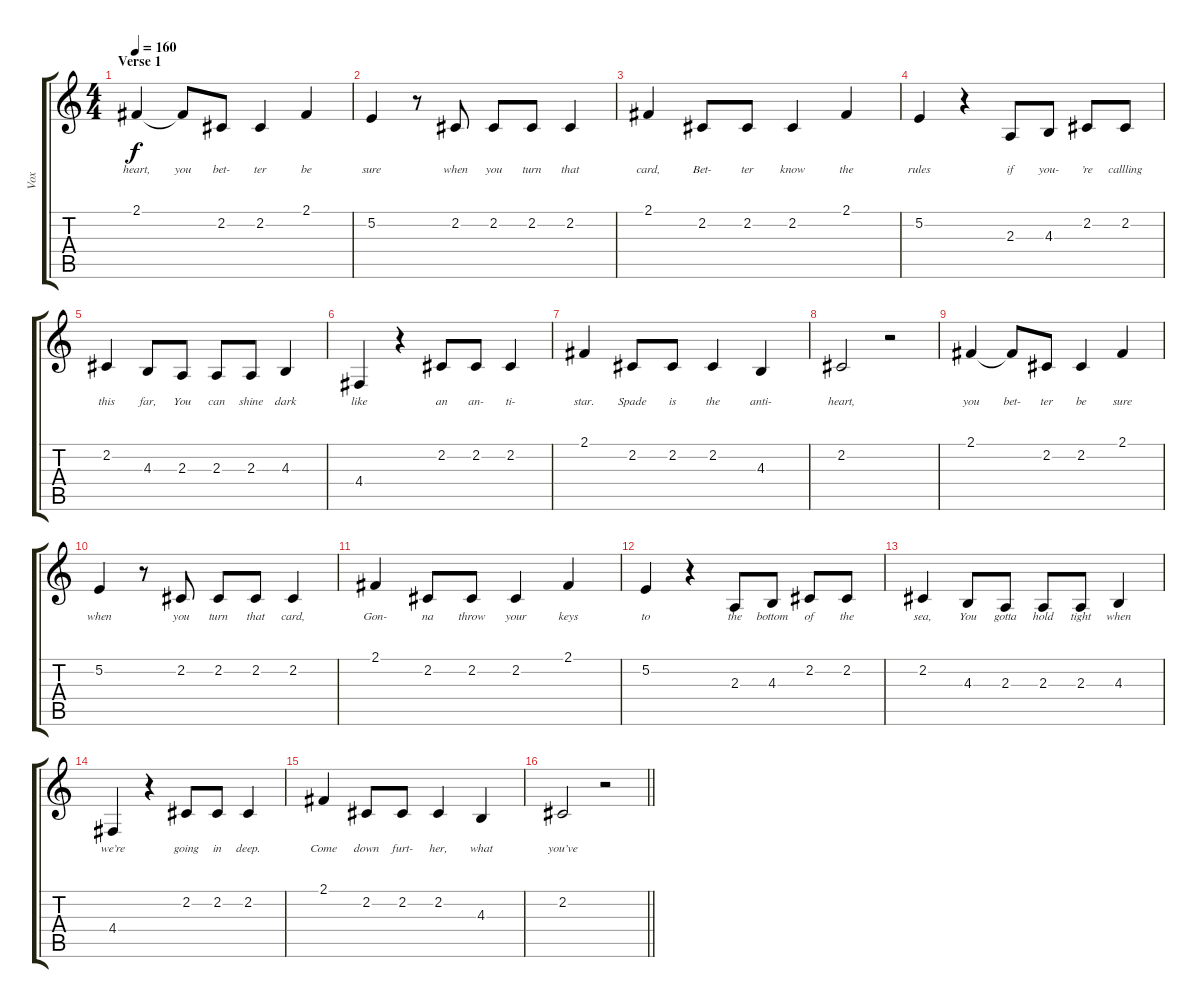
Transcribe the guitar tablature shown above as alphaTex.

\track ("Vox" "Vox") {instrument altosax}
\staff {score tabs}
\tuning (E4 B3 G3 D3 A2 D2) {hide}
\ts (4 4)
\section ("" "Verse 1")
\tempo 160
\clef g2
\ks c
2.1.4{lyrics (0 "heart,") lyrics (1 "") lyrics (2 "") lyrics (3 "") lyrics (4 "") dy f} 2.1{t}.8{lyrics (0 "you") lyrics (1 "") lyrics (2 "") lyrics (3 "") lyrics (4 "")} 2.2.8{lyrics (0 "bet-") lyrics (1 "") lyrics (2 "") lyrics (3 "") lyrics (4 "")} 2.2.4{lyrics (0 "ter") lyrics (1 "") lyrics (2 "") lyrics (3 "") lyrics (4 "")} 2.1.4{lyrics (0 "be") lyrics (1 "") lyrics (2 "") lyrics (3 "") lyrics (4 "")} |
5.2.4{lyrics (0 "sure") lyrics (1 "") lyrics (2 "") lyrics (3 "") lyrics (4 "")} r.8 2.2.8{lyrics (0 "when") lyrics (1 "") lyrics (2 "") lyrics (3 "") lyrics (4 "")} 2.2.8{lyrics (0 "you") lyrics (1 "") lyrics (2 "") lyrics (3 "") lyrics (4 "")} 2.2.8{lyrics (0 "turn") lyrics (1 "") lyrics (2 "") lyrics (3 "") lyrics (4 "")} 2.2.4{lyrics (0 "that") lyrics (1 "") lyrics (2 "") lyrics (3 "") lyrics (4 "")} |
2.1.4{lyrics (0 "card,") lyrics (1 "") lyrics (2 "") lyrics (3 "") lyrics (4 "")} 2.2.8{lyrics (0 "Bet-") lyrics (1 "") lyrics (2 "") lyrics (3 "") lyrics (4 "")} 2.2.8{lyrics (0 "ter") lyrics (1 "") lyrics (2 "") lyrics (3 "") lyrics (4 "")} 2.2.4{lyrics (0 "know") lyrics (1 "") lyrics (2 "") lyrics (3 "") lyrics (4 "")} 2.1.4{lyrics (0 "the") lyrics (1 "") lyrics (2 "") lyrics (3 "") lyrics (4 "")} |
5.2.4{lyrics (0 "rules") lyrics (1 "") lyrics (2 "") lyrics (3 "") lyrics (4 "")} r.4 2.3.8{lyrics (0 "if") lyrics (1 "") lyrics (2 "") lyrics (3 "") lyrics (4 "")} 4.3.8{lyrics (0 "you-") lyrics (1 "") lyrics (2 "") lyrics (3 "") lyrics (4 "")} 2.2.8{lyrics (0 "’re") lyrics (1 "") lyrics (2 "") lyrics (3 "") lyrics (4 "")} 2.2.8{lyrics (0 "callling") lyrics (1 "") lyrics (2 "") lyrics (3 "") lyrics (4 "")} |
2.2.4{lyrics (0 "this") lyrics (1 "") lyrics (2 "") lyrics (3 "") lyrics (4 "")} 4.3.8{lyrics (0 "far,") lyrics (1 "") lyrics (2 "") lyrics (3 "") lyrics (4 "")} 2.3.8{lyrics (0 "You") lyrics (1 "") lyrics (2 "") lyrics (3 "") lyrics (4 "")} 2.3.8{lyrics (0 "can") lyrics (1 "") lyrics (2 "") lyrics (3 "") lyrics (4 "")} 2.3.8{lyrics (0 "shine") lyrics (1 "") lyrics (2 "") lyrics (3 "") lyrics (4 "")} 4.3.4{lyrics (0 "dark") lyrics (1 "") lyrics (2 "") lyrics (3 "") lyrics (4 "")} |
4.4.4{lyrics (0 "like") lyrics (1 "") lyrics (2 "") lyrics (3 "") lyrics (4 "")} r.4 2.2.8{lyrics (0 "an") lyrics (1 "") lyrics (2 "") lyrics (3 "") lyrics (4 "")} 2.2.8{lyrics (0 "an-") lyrics (1 "") lyrics (2 "") lyrics (3 "") lyrics (4 "")} 2.2.4{lyrics (0 "ti-") lyrics (1 "") lyrics (2 "") lyrics (3 "") lyrics (4 "")} |
2.1.4{lyrics (0 "star.") lyrics (1 "") lyrics (2 "") lyrics (3 "") lyrics (4 "")} 2.2.8{lyrics (0 "Spade") lyrics (1 "") lyrics (2 "") lyrics (3 "") lyrics (4 "")} 2.2.8{lyrics (0 "is") lyrics (1 "") lyrics (2 "") lyrics (3 "") lyrics (4 "")} 2.2.4{lyrics (0 "the") lyrics (1 "") lyrics (2 "") lyrics (3 "") lyrics (4 "")} 4.3.4{lyrics (0 "anti-") lyrics (1 "") lyrics (2 "") lyrics (3 "") lyrics (4 "")} |
2.2.2{lyrics (0 "heart,") lyrics (1 "") lyrics (2 "") lyrics (3 "") lyrics (4 "")} r.2 |
2.1.4{lyrics (0 "you") lyrics (1 "") lyrics (2 "") lyrics (3 "") lyrics (4 "")} 2.1{t}.8{lyrics (0 "bet-") lyrics (1 "") lyrics (2 "") lyrics (3 "") lyrics (4 "")} 2.2.8{lyrics (0 "ter") lyrics (1 "") lyrics (2 "") lyrics (3 "") lyrics (4 "")} 2.2.4{lyrics (0 "be") lyrics (1 "") lyrics (2 "") lyrics (3 "") lyrics (4 "")} 2.1.4{lyrics (0 "sure") lyrics (1 "") lyrics (2 "") lyrics (3 "") lyrics (4 "")} |
5.2.4{lyrics (0 "when") lyrics (1 "") lyrics (2 "") lyrics (3 "") lyrics (4 "")} r.8 2.2.8{lyrics (0 "you") lyrics (1 "") lyrics (2 "") lyrics (3 "") lyrics (4 "")} 2.2.8{lyrics (0 "turn") lyrics (1 "") lyrics (2 "") lyrics (3 "") lyrics (4 "")} 2.2.8{lyrics (0 "that") lyrics (1 "") lyrics (2 "") lyrics (3 "") lyrics (4 "")} 2.2.4{lyrics (0 "card,") lyrics (1 "") lyrics (2 "") lyrics (3 "") lyrics (4 "")} |
2.1.4{lyrics (0 "Gon-") lyrics (1 "") lyrics (2 "") lyrics (3 "") lyrics (4 "")} 2.2.8{lyrics (0 "na") lyrics (1 "") lyrics (2 "") lyrics (3 "") lyrics (4 "")} 2.2.8{lyrics (0 "throw") lyrics (1 "") lyrics (2 "") lyrics (3 "") lyrics (4 "")} 2.2.4{lyrics (0 "your") lyrics (1 "") lyrics (2 "") lyrics (3 "") lyrics (4 "")} 2.1.4{lyrics (0 "keys") lyrics (1 "") lyrics (2 "") lyrics (3 "") lyrics (4 "")} |
5.2.4{lyrics (0 "to") lyrics (1 "") lyrics (2 "") lyrics (3 "") lyrics (4 "")} r.4 2.3.8{lyrics (0 "the") lyrics (1 "") lyrics (2 "") lyrics (3 "") lyrics (4 "")} 4.3.8{lyrics (0 "bottom") lyrics (1 "") lyrics (2 "") lyrics (3 "") lyrics (4 "")} 2.2.8{lyrics (0 "of") lyrics (1 "") lyrics (2 "") lyrics (3 "") lyrics (4 "")} 2.2.8{lyrics (0 "the") lyrics (1 "") lyrics (2 "") lyrics (3 "") lyrics (4 "")} |
2.2.4{lyrics (0 "sea,") lyrics (1 "") lyrics (2 "") lyrics (3 "") lyrics (4 "")} 4.3.8{lyrics (0 "You") lyrics (1 "") lyrics (2 "") lyrics (3 "") lyrics (4 "")} 2.3.8{lyrics (0 "gotta") lyrics (1 "") lyrics (2 "") lyrics (3 "") lyrics (4 "")} 2.3.8{lyrics (0 "hold") lyrics (1 "") lyrics (2 "") lyrics (3 "") lyrics (4 "")} 2.3.8{lyrics (0 "tight") lyrics (1 "") lyrics (2 "") lyrics (3 "") lyrics (4 "")} 4.3.4{lyrics (0 "when") lyrics (1 "") lyrics (2 "") lyrics (3 "") lyrics (4 "")} |
4.4.4{lyrics (0 "we’re") lyrics (1 "") lyrics (2 "") lyrics (3 "") lyrics (4 "")} r.4 2.2.8{lyrics (0 "going") lyrics (1 "") lyrics (2 "") lyrics (3 "") lyrics (4 "")} 2.2.8{lyrics (0 "in") lyrics (1 "") lyrics (2 "") lyrics (3 "") lyrics (4 "")} 2.2.4{lyrics (0 "deep.") lyrics (1 "") lyrics (2 "") lyrics (3 "") lyrics (4 "")} |
2.1.4{lyrics (0 "Come") lyrics (1 "") lyrics (2 "") lyrics (3 "") lyrics (4 "")} 2.2.8{lyrics (0 "down") lyrics (1 "") lyrics (2 "") lyrics (3 "") lyrics (4 "")} 2.2.8{lyrics (0 "furt-") lyrics (1 "") lyrics (2 "") lyrics (3 "") lyrics (4 "")} 2.2.4{lyrics (0 "her,") lyrics (1 "") lyrics (2 "") lyrics (3 "") lyrics (4 "")} 4.3.4{lyrics (0 "what") lyrics (1 "") lyrics (2 "") lyrics (3 "") lyrics (4 "")} |
\barLineRight lightlight
2.2.2{lyrics (0 "you’ve") lyrics (1 "") lyrics (2 "") lyrics (3 "") lyrics (4 "")} r.2
